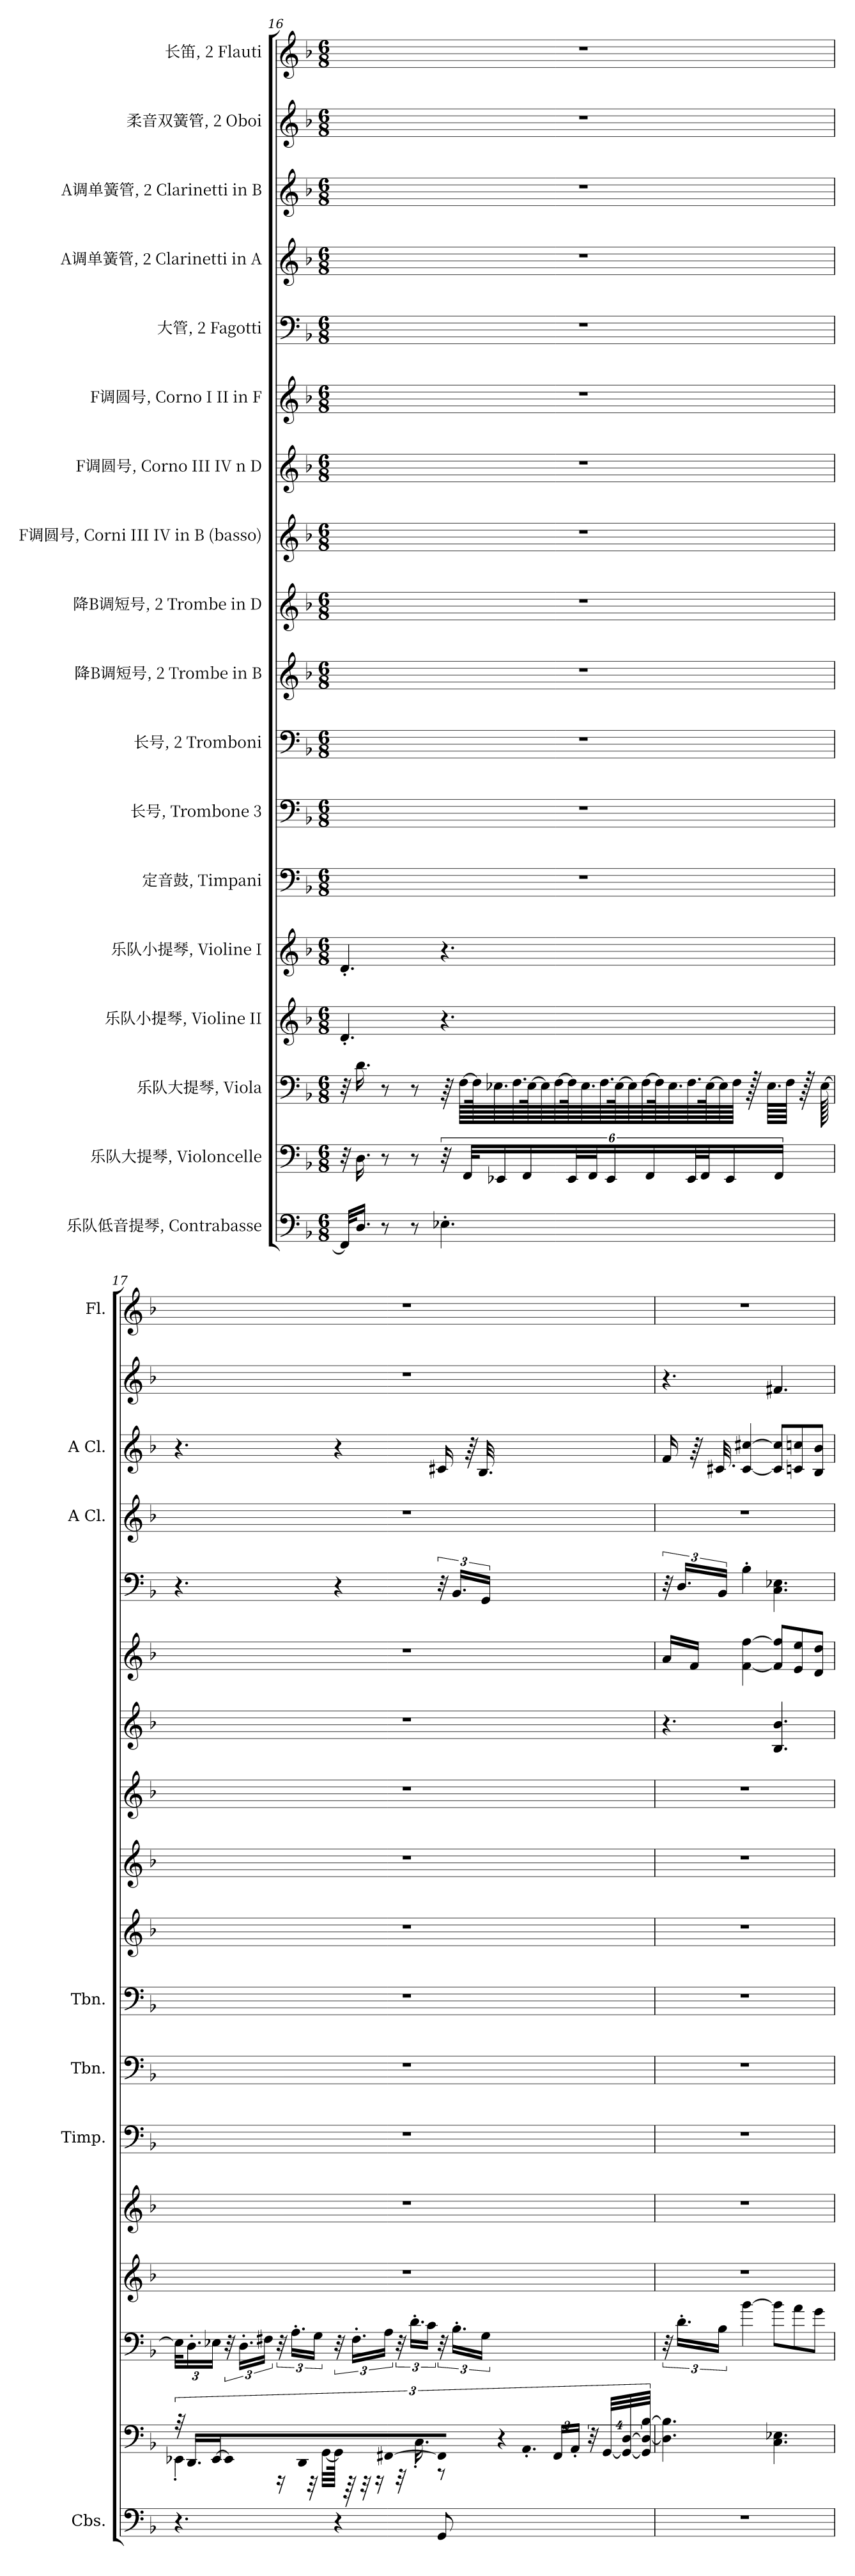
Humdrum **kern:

**kern	**kern	**kern	**kern	**kern	**kern	**kern	**kern	**kern	**kern	**kern	**kern	**kern	**kern	**kern	**kern	**kern	**kern
*part18	*part17	*part16	*part15	*part14	*part13	*part12	*part11	*part10	*part9	*part8	*part7	*part6	*part5	*part4	*part3	*part2	*part1
*staff18	*staff17	*staff16	*staff15	*staff14	*staff13	*staff12	*staff11	*staff10	*staff9	*staff8	*staff7	*staff6	*staff5	*staff4	*staff3	*staff2	*staff1
*I"乐队低音提琴, Contrabasse	*I"乐队大提琴, Violoncelle	*I"乐队大提琴, Viola	*I"乐队小提琴, Violine II	*I"乐队小提琴, Violine I	*I"定音鼓, Timpani	*I"长号, Trombone 3	*I"长号, 2 Tromboni	*I"降B调短号, 2 Trombe in B	*I"降B调短号, 2 Trombe in D	*I"F调圆号, Corni III IV in B (basso)	*I"F调圆号, Corno III IV n D	*I"F调圆号, Corno I II in F	*I"大管, 2 Fagotti	*I"A调单簧管, 2 Clarinetti in A	*I"A调单簧管, 2 Clarinetti in B	*I"柔音双簧管, 2 Oboi	*I"长笛, 2 Flauti
*I'Cbs.	*	*	*	*	*I'Timp.	*I'Tbn.	*I'Tbn.	*	*	*	*	*	*	*I'A Cl.	*I'A Cl.	*	*I'Fl.
!!LO:PB:g=z
*clefF4	*clefF4	*clefF4	*clefG2	*clefG2	*clefF4	*clefF4	*clefF4	*clefG2	*clefG2	*clefG2	*clefG2	*clefG2	*clefF4	*clefG2	*clefG2	*clefG2	*clefG2
*ITrd7c12	*	*	*	*	*	*	*	*ITrd1c2	*ITrd1c2	*ITrd4c7	*ITrd4c7	*ITrd4c7	*	*ITrd2c3	*ITrd2c3	*ITrd2c3	*
*k[b-]	*k[b-]	*k[b-]	*k[b-]	*k[b-]	*k[b-]	*k[b-]	*k[b-]	*k[b-e-a-]	*k[b-e-a-]	*k[b-e-]	*k[b-e-]	*k[b-e-]	*k[b-]	*k[f#c#]	*k[f#c#]	*k[f#c#]	*k[b-]
*M6/8	*M6/8	*M6/8	*M6/8	*M6/8	*M6/8	*M6/8	*M6/8	*M6/8	*M6/8	*M6/8	*M6/8	*M6/8	*M6/8	*M6/8	*M6/8	*M6/8	*M6/8
*MM88	*MM88	*MM88	*MM88	*MM88	*MM88	*MM88	*MM88	*MM88	*MM88	*MM88	*MM88	*MM88	*MM88	*MM88	*MM88	*MM88	*MM88
=16	=16	=16	=16	=16	=16	=16	=16	=16	=16	=16	=16	=16	=16	=16	=16	=16	=16
32FFF#/KLL]	32r	32r	4.d'/	4.d'/	2.r	2.r	2.r	2.r	2.r	2.r	2.r	2.r	2.r	2.r	2.r	2.r	2.r
16.DD/JJ	16.D\	16.d\	.	.	.	.	.	.	.	.	.	.	.	.	.	.	.
8r	8r	8r	.	.	.	.	.	.	.	.	.	.	.	.	.	.	.
8r	8r	8r	.	.	.	.	.	.	.	.	.	.	.	.	.	.	.
4.EE-X'\	48r	64r	4.r	4.r	.	.	.	.	.	.	.	.	.	.	.	.	.
.	.	[64F\LLLL	.	.	.	.	.	.	.	.	.	.	.	.	.	.	.
.	48FF/KLL	.	.	.	.	.	.	.	.	.	.	.	.	.	.	.	.
.	.	128F\K]	.	.	.	.	.	.	.	.	.	.	.	.	.	.	.
.	.	64.E-X\	.	.	.	.	.	.	.	.	.	.	.	.	.	.	.
.	24EE-X/	.	.	.	.	.	.	.	.	.	.	.	.	.	.	.	.
.	.	64.F\	.	.	.	.	.	.	.	.	.	.	.	.	.	.	.
.	24FF/	.	.	.	.	.	.	.	.	.	.	.	.	.	.	.	.
.	.	[128E-\K	.	.	.	.	.	.	.	.	.	.	.	.	.	.	.
.	.	64E-\]	.	.	.	.	.	.	.	.	.	.	.	.	.	.	.
.	.	[64F\	.	.	.	.	.	.	.	.	.	.	.	.	.	.	.
*	*Xbrackettup	*	*	*	*	*	*	*	*	*	*	*	*	*	*	*	*
.	48EE-/L	128F\K]	.	.	.	.	.	.	.	.	.	.	.	.	.	.	.
.	.	64.E-\	.	.	.	.	.	.	.	.	.	.	.	.	.	.	.
.	48FF/J	.	.	.	.	.	.	.	.	.	.	.	.	.	.	.	.
.	.	64.F\	.	.	.	.	.	.	.	.	.	.	.	.	.	.	.
.	24EE-/	.	.	.	.	.	.	.	.	.	.	.	.	.	.	.	.
.	.	[128E-\K	.	.	.	.	.	.	.	.	.	.	.	.	.	.	.
.	.	64E-\]	.	.	.	.	.	.	.	.	.	.	.	.	.	.	.
.	.	[64F\	.	.	.	.	.	.	.	.	.	.	.	.	.	.	.
.	24FF/	.	.	.	.	.	.	.	.	.	.	.	.	.	.	.	.
.	.	128F\K]	.	.	.	.	.	.	.	.	.	.	.	.	.	.	.
.	.	64.E-\	.	.	.	.	.	.	.	.	.	.	.	.	.	.	.
.	48EE-/L	64.F\	.	.	.	.	.	.	.	.	.	.	.	.	.	.	.
.	48FF/J	.	.	.	.	.	.	.	.	.	.	.	.	.	.	.	.
.	.	[128E-\K	.	.	.	.	.	.	.	.	.	.	.	.	.	.	.
.	.	64E-\]	.	.	.	.	.	.	.	.	.	.	.	.	.	.	.
.	24EE-/	.	.	.	.	.	.	.	.	.	.	.	.	.	.	.	.
.	.	64F\JJJJ	.	.	.	.	.	.	.	.	.	.	.	.	.	.	.
.	.	128r	.	.	.	.	.	.	.	.	.	.	.	.	.	.	.
.	.	64.E-\LLLL	.	.	.	.	.	.	.	.	.	.	.	.	.	.	.
.	24FF/JJ	.	.	.	.	.	.	.	.	.	.	.	.	.	.	.	.
.	.	64F\JJJJ	.	.	.	.	.	.	.	.	.	.	.	.	.	.	.
.	.	128r	.	.	.	.	.	.	.	.	.	.	.	.	.	.	.
.	.	[128E-\	.	.	.	.	.	.	.	.	.	.	.	.	.	.	.
!!LO:PB:g=z
=17	=17	=17	=17	=17	=17	=17	=17	=17	=17	=17	=17	=17	=17	=17	=17	=17	=17
*	*brackettup	*Xbrackettup	*	*	*	*	*	*	*	*	*	*	*	*	*	*	*
*	*	*	*	*	*	*	*	*	*	*	*	*	*	*	*	*	*MM91
*	*^	*	*	*	*	*	*	*	*	*	*	*	*	*	*	*	*
4.r	48r	4EE-X'\	48E-\KLL]	2.r	2.r	2.r	2.r	2.r	2.r	2.r	2.r	2.r	2.r	4.r	2.r	4.r	2.r	2.r
.	24.DD/LL	.	24.D'\	.	.	.	.	.	.	.	.	.	.	.	.	.	.	.
.	[24EE-/	.	24E-X\JJ	.	.	.	.	.	.	.	.	.	.	.	.	.	.	.
*	*	*	*brackettup	*	*	*	*	*	*	*	*	*	*	*	*	*	*	*
.	32EE-/K]	.	48r	.	.	.	.	.	.	.	.	.	.	.	.	.	.	.
.	.	.	24.D'\LL	.	.	.	.	.	.	.	.	.	.	.	.	.	.	.
.	16DD/	.	.	.	.	.	.	.	.	.	.	.	.	.	.	.	.	.
.	.	.	24F#X\JJ	.	.	.	.	.	.	.	.	.	.	.	.	.	.	.
.	[32FF#X/L	.	.	.	.	.	.	.	.	.	.	.	.	.	.	.	.	.
.	64FF#/JJJk]	16r	48r	.	.	.	.	.	.	.	.	.	.	.	.	.	.	.
.	64r	.	.	.	.	.	.	.	.	.	.	.	.	.	.	.	.	.
.	.	.	24.A'\LL	.	.	.	.	.	.	.	.	.	.	.	.	.	.	.
.	16.AA'/	.	.	.	.	.	.	.	.	.	.	.	.	.	.	.	.	.
.	.	32r	.	.	.	.	.	.	.	.	.	.	.	.	.	.	.	.
.	.	.	24G\JJ	.	.	.	.	.	.	.	.	.	.	.	.	.	.	.
.	.	[32GG\LLL	.	.	.	.	.	.	.	.	.	.	.	.	.	.	.	.
4r	32%3FF#/L	64GG\JJJk]	48r	.	.	.	.	.	.	.	.	.	.	4r	.	4r	.	.
.	.	64r	.	.	.	.	.	.	.	.	.	.	.	.	.	.	.	.
.	.	.	24.F#'\LL	.	.	.	.	.	.	.	.	.	.	.	.	.	.	.
.	.	32r	.	.	.	.	.	.	.	.	.	.	.	.	.	.	.	.
.	.	16r	.	.	.	.	.	.	.	.	.	.	.	.	.	.	.	.
.	.	.	24A\JJ	.	.	.	.	.	.	.	.	.	.	.	.	.	.	.
.	32%3AA'/J	.	.	.	.	.	.	.	.	.	.	.	.	.	.	.	.	.
.	.	32r	48r	.	.	.	.	.	.	.	.	.	.	.	.	.	.	.
.	.	.	24.d'\LL	.	.	.	.	.	.	.	.	.	.	.	.	.	.	.
.	.	16.C'\	.	.	.	.	.	.	.	.	.	.	.	.	.	.	.	.
.	64%3r	.	.	.	.	.	.	.	.	.	.	.	.	.	.	.	.	.
.	.	.	24c\JJ	.	.	.	.	.	.	.	.	.	.	.	.	.	.	.
.	[64%3GG/LL	.	.	.	.	.	.	.	.	.	.	.	.	.	.	.	.	.
8GGG/	.	8r	48r	.	.	.	.	.	.	.	.	.	.	48r	.	16A#X/	.	.
.	.	.	24.B-'\LL	.	.	.	.	.	.	.	.	.	.	24.BB-/LL	.	.	.	.
.	64%3GG/_ [64%3D/	.	.	.	.	.	.	.	.	.	.	.	.	.	.	.	.	.
.	.	.	.	.	.	.	.	.	.	.	.	.	.	.	.	64r	.	.
.	64%3GG/] 64%3D/_ [64%3B-/JJ	.	.	.	.	.	.	.	.	.	.	.	.	.	.	32.G/	.	.
.	.	.	24G\JJ	.	.	.	.	.	.	.	.	.	.	24GG/JJ	.	.	.	.
*	*v	*v	*	*	*	*	*	*	*	*	*	*	*	*	*	*	*	*
!!LO:PB:g=z
=18	=18	=18	=18	=18	=18	=18	=18	=18	=18	=18	=18	=18	=18	=18	=18	=18	=18
*	*	*	*	*	*	*	*	*	*	*	*	*	*	*	*	*	*MM91
2.r	4.D\] 4.B-\]	48r	2.r	2.r	2.r	2.r	2.r	2.r	2.r	2.r	4.r	16d/LL	48r	2.r	16d/	4.r	2.r
.	.	24.d'\LL	.	.	.	.	.	.	.	.	.	.	24.D/LL	.	.	.	.
.	.	.	.	.	.	.	.	.	.	.	.	16B-/JJ	.	.	64r	.	.
.	.	.	.	.	.	.	.	.	.	.	.	.	.	.	32.A#X/	.	.
.	.	24B-\JJ	.	.	.	.	.	.	.	.	.	.	24BB-/JJ	.	.	.	.
.	.	[4b-\	.	.	.	.	.	.	.	.	.	[4B-\ [4b-\	4B-'\	.	[4A#/ [4a#X/	.	.
.	4.C\ 4.E-X\	8b-\L]	.	.	.	.	.	.	.	.	4.E-/ 4.e-/	8B-/] 8b-/]L	4.C\ 4.E-X\	.	8A#/] 8a#/]L	4.d#X/	.
.	.	8a\	.	.	.	.	.	.	.	.	.	8A/ 8a/	.	.	8An/ 8an/	.	.
.	.	8g\J	.	.	.	.	.	.	.	.	.	8G/ 8g/J	.	.	8G/ 8g/J	.	.
=	=	=	=	=	=	=	=	=	=	=	=	=	=	=	=	=	=
*-	*-	*-	*-	*-	*-	*-	*-	*-	*-	*-	*-	*-	*-	*-	*-	*-	*-
